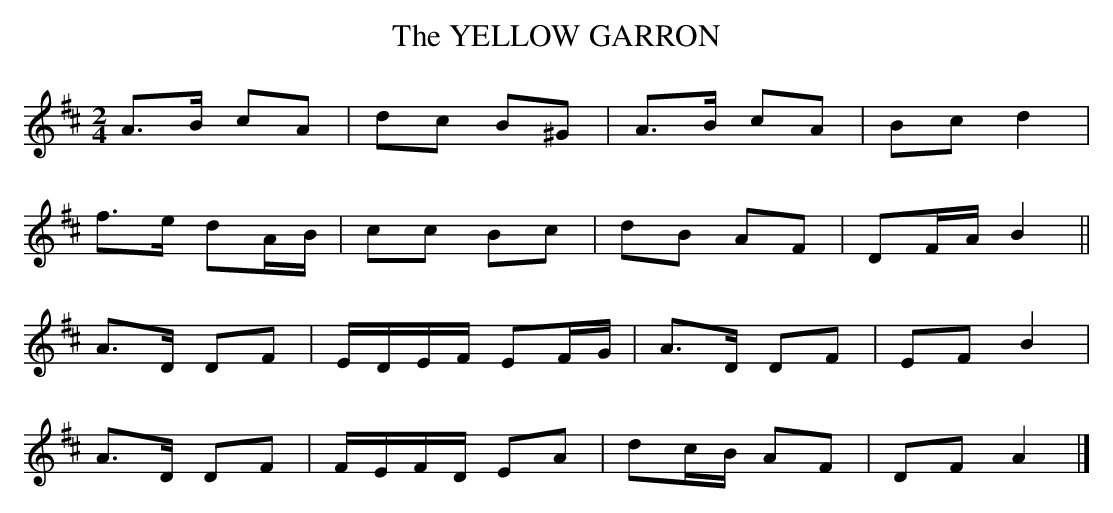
X:1
T:YELLOW GARRON, The
Y:"with spirit"
"grove" in Irish but what's a "yellow grove"?.)
M:2/4
L:1/16
K:D
A3B c2A2|d2c2 B2^G2|A3B c2A2|B2c2 d4|
f3e d2AB|c2c2 B2c2|d2B2 A2F2|D2FA B4||
A3D D2F2|EDEF E2FG|A3D D2F2|E2F2 B4|
A3D D2F2|FEFD E2A2|d2cB A2F2|D2F2 A4|]
